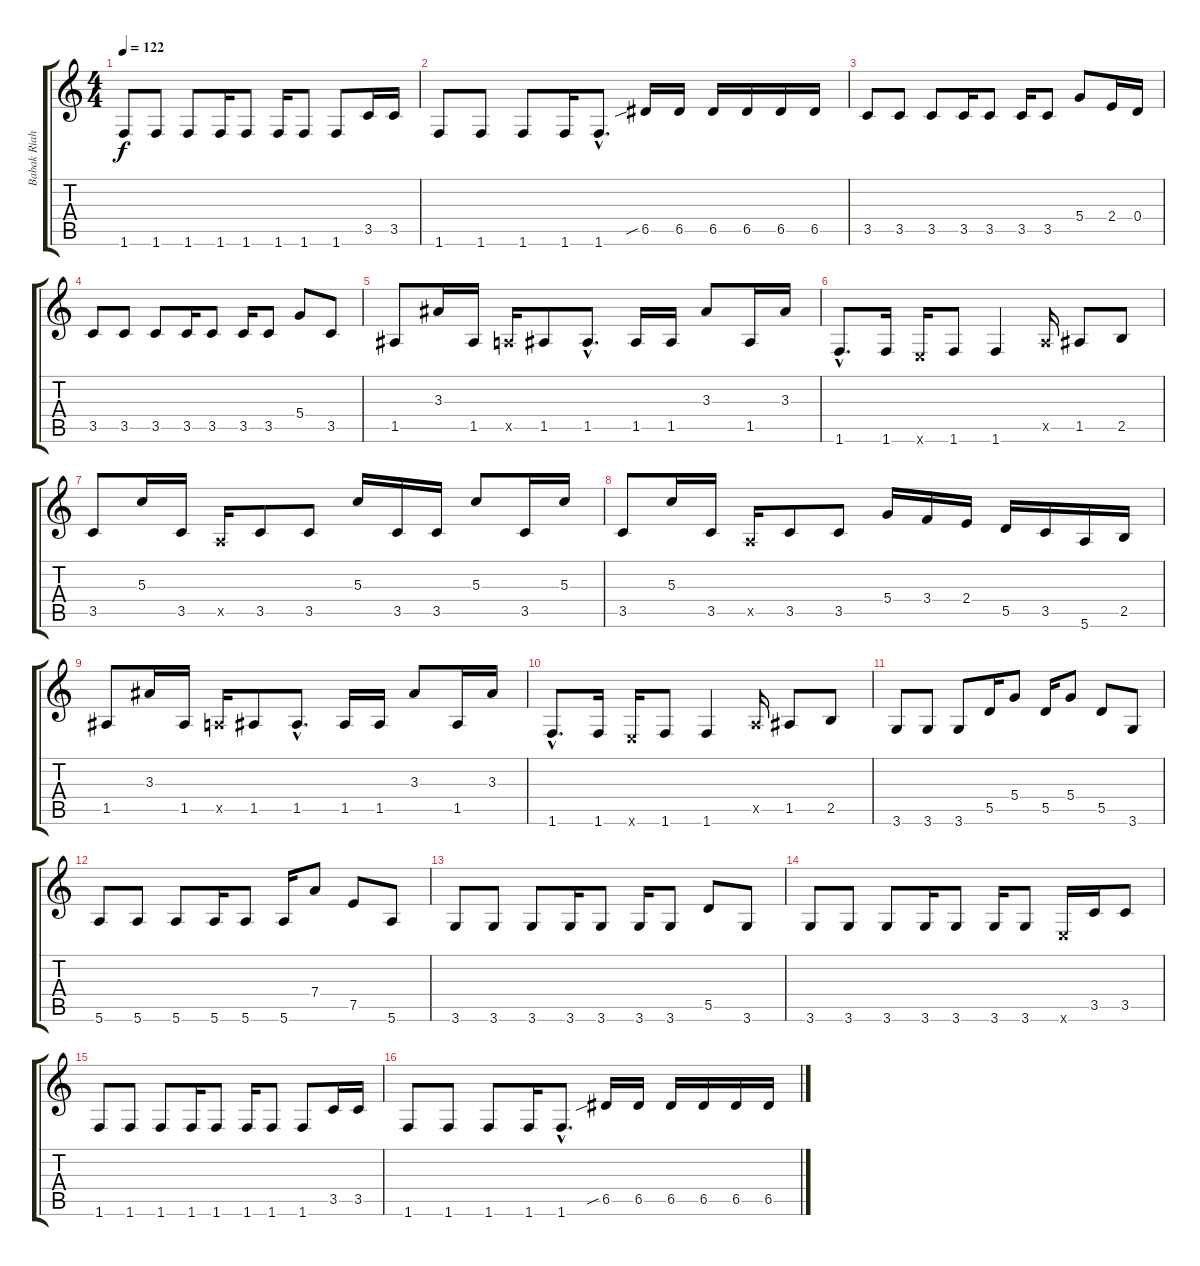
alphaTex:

\track ("Babak Riahypour" "Babak Riah") {instrument electricbassfinger}
\staff {score tabs}
\tuning (E4 B3 G3 D3 A2 E2) {hide}
\ts (4 4)
\tempo 122
\clef g2
\ks c
1.6.8{dy f} 1.6.8 1.6.8 1.6.16 1.6.8 1.6.16 1.6.8 1.6.8 3.5.16 3.5.16 |
1.6.8 1.6.8 1.6.8 1.6.16 1.6{hac}.8{d} 6.5{sib}.16 6.5.16 6.5.16 6.5.16 6.5.16 6.5.16 |
3.5.8 3.5.8 3.5.8 3.5.16 3.5.8 3.5.16 3.5.8 5.4.8 2.4.16 0.4.16 |
3.5.8 3.5.8 3.5.8 3.5.16 3.5.8 3.5.16 3.5.8 5.4.8 3.5.8 |
1.5.8 3.3.16 1.5.16 0.5{x}.16 1.5.8 1.5{hac}.8{d} 1.5.16 1.5.16 3.3.8 1.5.16 3.3.16 |
1.6{hac}.8{d} 1.6.16 0.6{x}.16 1.6.8 1.6.4 0.5{x}.16 1.5.8 2.5.8 |
3.5.8 5.3.16 3.5.16 0.5{x}.16 3.5.8 3.5.8 5.3.16 3.5.16 3.5.16 5.3.8 3.5.16 5.3.16 |
3.5.8 5.3.16 3.5.16 0.5{x}.16 3.5.8 3.5.8 5.4.16 3.4.16 2.4.16 5.5.16 3.5.16 5.6.16 2.5.16 |
1.5.8 3.3.16 1.5.16 0.5{x}.16 1.5.8 1.5{hac}.8{d} 1.5.16 1.5.16 3.3.8 1.5.16 3.3.16 |
1.6{hac}.8{d} 1.6.16 0.6{x}.16 1.6.8 1.6.4 0.5{x}.16 1.5.8 2.5.8 |
3.6.8 3.6.8 3.6.8 5.5.16 5.4.8 5.5.16 5.4.8 5.5.8 3.6.8 |
5.6.8 5.6.8 5.6.8 5.6.16 5.6.8 5.6.16 7.4.8 7.5.8 5.6.8 |
3.6.8 3.6.8 3.6.8 3.6.16 3.6.8 3.6.16 3.6.8 5.5.8 3.6.8 |
3.6.8 3.6.8 3.6.8 3.6.16 3.6.8 3.6.16 3.6.8 0.6{x}.16 3.5.16 3.5.8 |
1.6.8 1.6.8 1.6.8 1.6.16 1.6.8 1.6.16 1.6.8 1.6.8 3.5.16 3.5.16 |
1.6.8 1.6.8 1.6.8 1.6.16 1.6{hac}.8{d} 6.5{sib}.16 6.5.16 6.5.16 6.5.16 6.5.16 6.5.16
